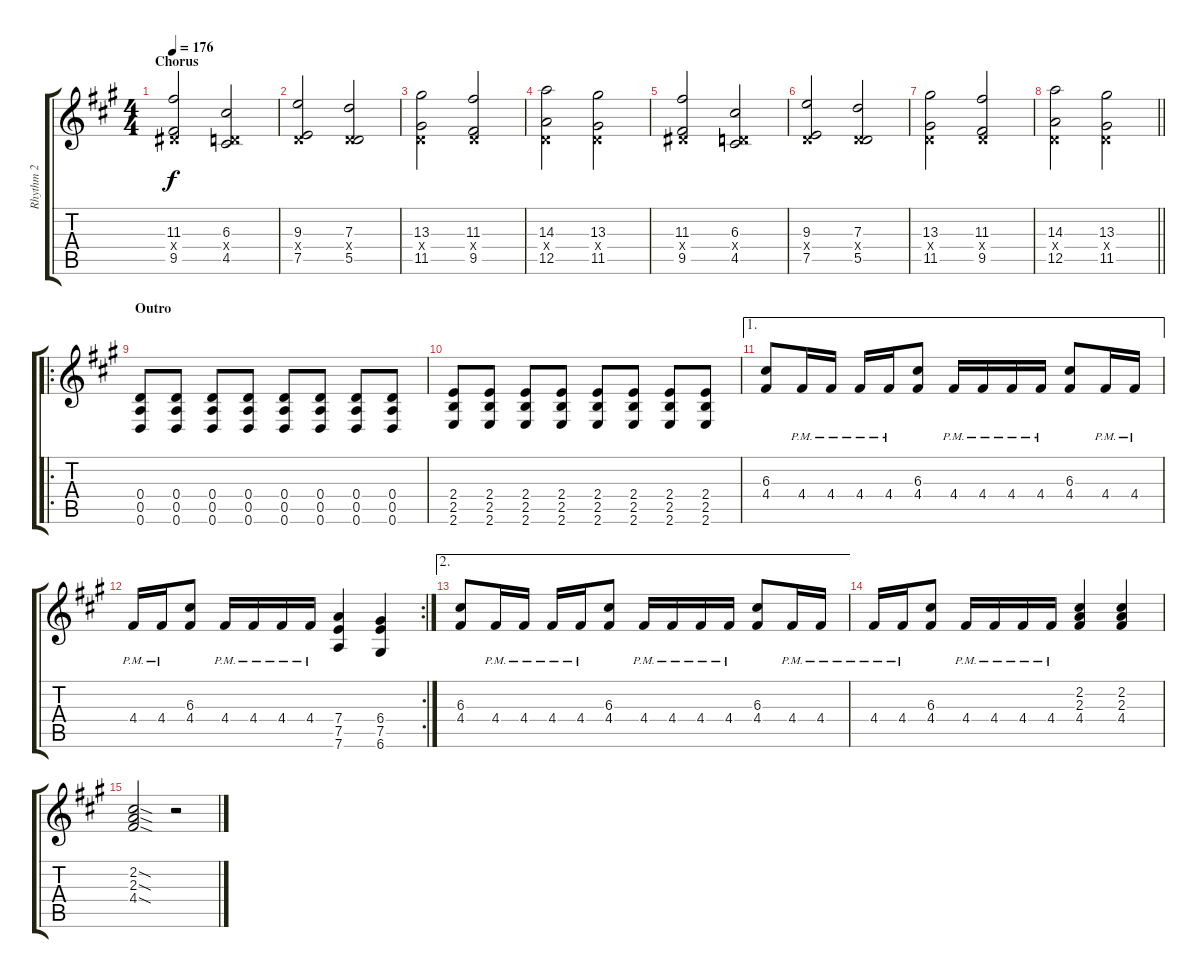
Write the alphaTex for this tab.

\track ("Rhythm 2" "Rhythm 2") {instrument distortionguitar}
\staff {score tabs}
\tuning (E4 B3 G3 D3 A2 D2) {hide}
\ts (4 4)
\section ("" "Chorus")
\tempo 176
\clef g2
\ks a
(11.3 1.4{x} 9.5).2{dy f} (6.3 0.4{x} 4.5).2 |
(9.3 0.4{x} 7.5).2 (7.3 0.4{x} 5.5).2 |
(13.3 0.4{x} 11.5).2 (11.3 0.4{x} 9.5).2 |
(14.3 0.4{x} 12.5).2 (13.3 0.4{x} 11.5).2 |
(11.3 1.4{x} 9.5).2 (6.3 0.4{x} 4.5).2 |
(9.3 0.4{x} 7.5).2 (7.3 0.4{x} 5.5).2 |
(13.3 0.4{x} 11.5).2 (11.3 0.4{x} 9.5).2 |
\barLineRight lightlight
(14.3 0.4{x} 12.5).2 (13.3 0.4{x} 11.5).2 |
\ro
\section ("" "Outro")
(0.4 0.5 0.6).8 (0.4 0.5 0.6).8 (0.4 0.5 0.6).8 (0.4 0.5 0.6).8 (0.4 0.5 0.6).8 (0.4 0.5 0.6).8 (0.4 0.5 0.6).8 (0.4 0.5 0.6).8 |
(2.4 2.5 2.6).8 (2.4 2.5 2.6).8 (2.4 2.5 2.6).8 (2.4 2.5 2.6).8 (2.4 2.5 2.6).8 (2.4 2.5 2.6).8 (2.4 2.5 2.6).8 (2.4 2.5 2.6).8 |
\ae 1
(6.3 4.4).8 4.4{pm}.16 4.4{pm}.16 4.4{pm}.16 4.4{pm}.16 (6.3 4.4).8 4.4{pm}.16 4.4{pm}.16 4.4{pm}.16 4.4{pm}.16 (6.3 4.4).8 4.4{pm}.16 4.4{pm}.16 |
\rc 2
4.4{pm}.16 4.4{pm}.16 (6.3 4.4).8 4.4{pm}.16 4.4{pm}.16 4.4{pm}.16 4.4{pm}.16 (7.4 7.5 7.6).4 (6.4 7.5 6.6).4 |
\ae 2
(6.3 4.4).8 4.4{pm}.16 4.4{pm}.16 4.4{pm}.16 4.4{pm}.16 (6.3 4.4).8 4.4{pm}.16 4.4{pm}.16 4.4{pm}.16 4.4{pm}.16 (6.3 4.4).8 4.4{pm}.16 4.4{pm}.16 |
4.4{pm}.16 4.4{pm}.16 (6.3 4.4).8 4.4{pm}.16 4.4{pm}.16 4.4{pm}.16 4.4{pm}.16 (2.2 2.3 4.4).4 (2.2 2.3 4.4).4 |
(2.2{sod} 2.3{sod} 4.4{sod}).2 r.2
